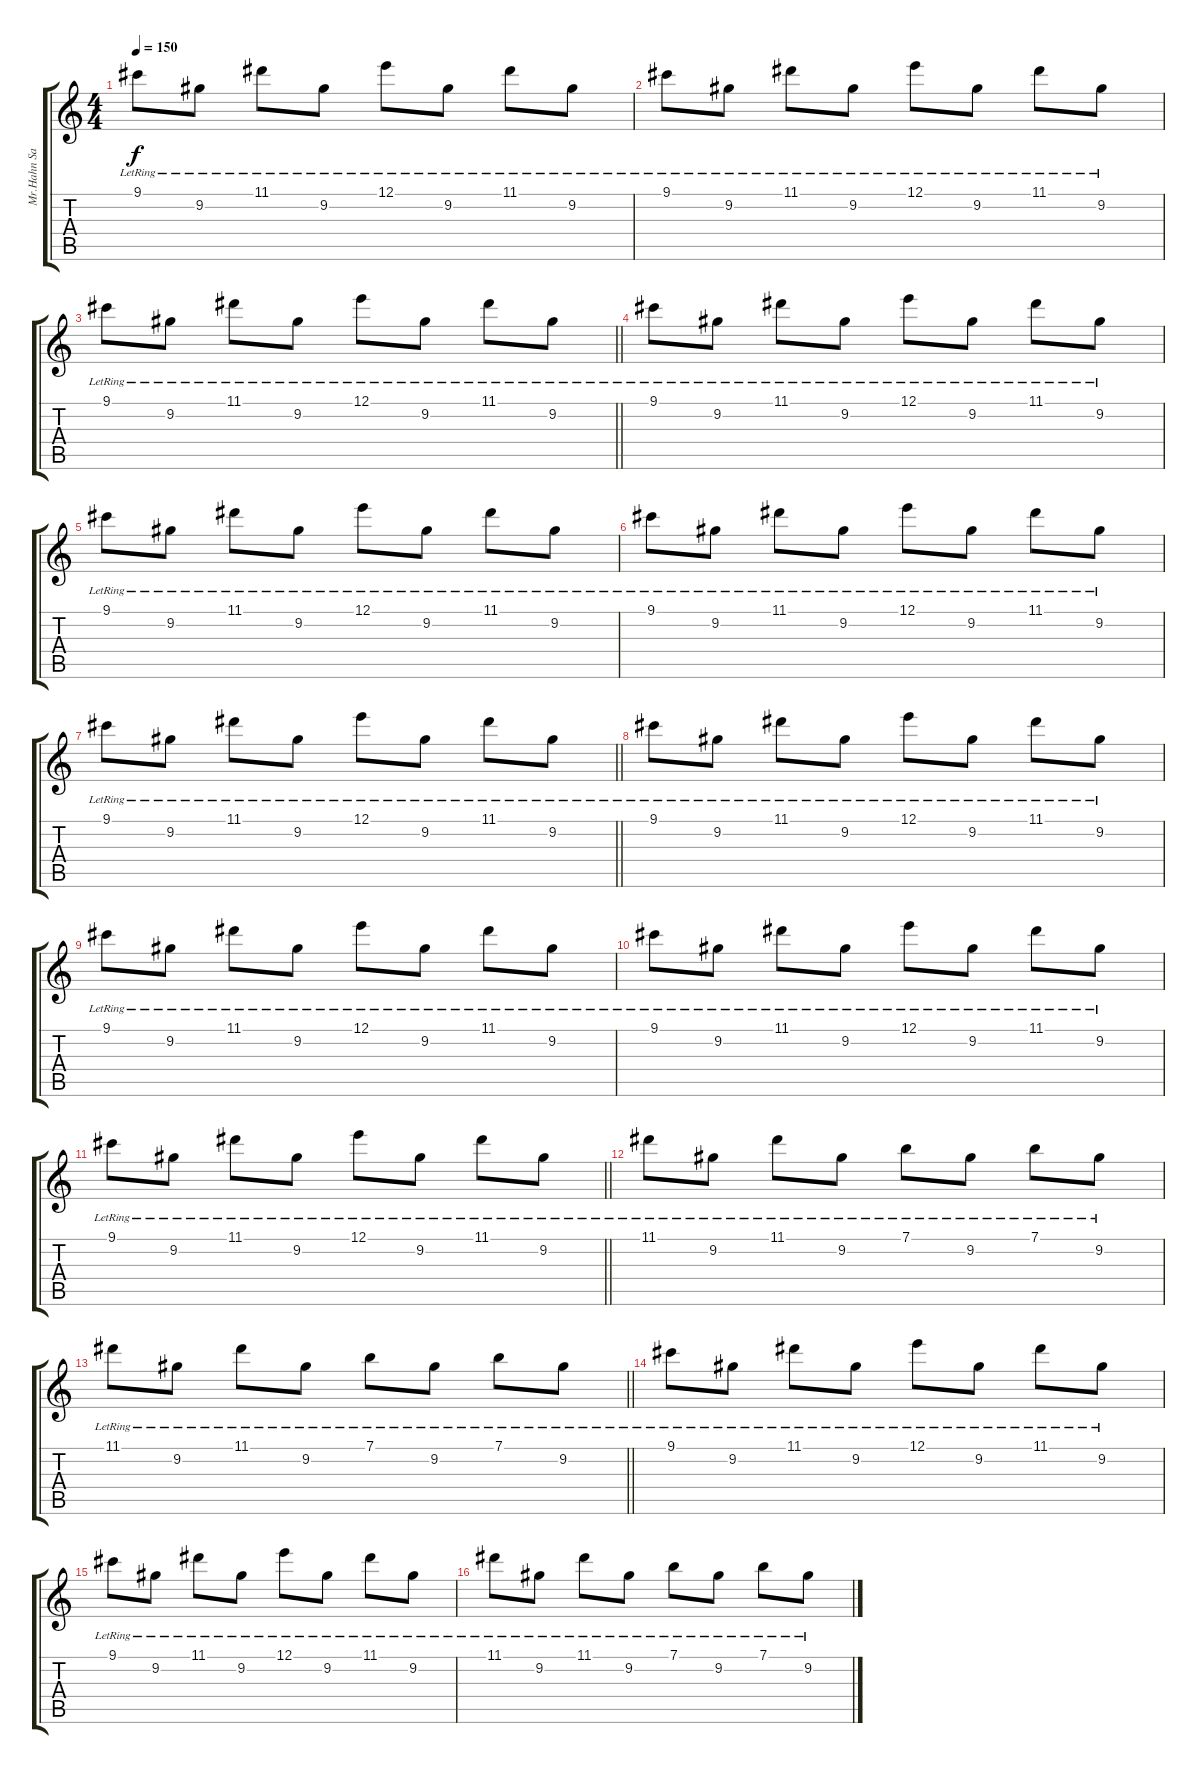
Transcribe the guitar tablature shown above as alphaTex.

\track ("Mr.Hahn Sampler2" "Mr.Hahn Sa") {instrument distortionguitar}
\staff {score tabs}
\tuning (E4 B3 G3 D3 A2 E2) {hide}
\ts (4 4)
\tempo 150
\clef g2
\ks c
9.1{lr}.8{dy f} 9.2{lr}.8 11.1{lr}.8 9.2{lr}.8 12.1{lr}.8 9.2{lr}.8 11.1{lr}.8 9.2{lr}.8 |
9.1{lr}.8 9.2{lr}.8 11.1{lr}.8 9.2{lr}.8 12.1{lr}.8 9.2{lr}.8 11.1{lr}.8 9.2{lr}.8 |
\barLineRight lightlight
9.1{lr}.8 9.2{lr}.8 11.1{lr}.8 9.2{lr}.8 12.1{lr}.8 9.2{lr}.8 11.1{lr}.8 9.2{lr}.8 |
9.1{lr}.8 9.2{lr}.8 11.1{lr}.8 9.2{lr}.8 12.1{lr}.8 9.2{lr}.8 11.1{lr}.8 9.2{lr}.8 |
9.1{lr}.8 9.2{lr}.8 11.1{lr}.8 9.2{lr}.8 12.1{lr}.8 9.2{lr}.8 11.1{lr}.8 9.2{lr}.8 |
9.1{lr}.8 9.2{lr}.8 11.1{lr}.8 9.2{lr}.8 12.1{lr}.8 9.2{lr}.8 11.1{lr}.8 9.2{lr}.8 |
\barLineRight lightlight
9.1{lr}.8 9.2{lr}.8 11.1{lr}.8 9.2{lr}.8 12.1{lr}.8 9.2{lr}.8 11.1{lr}.8 9.2{lr}.8 |
9.1{lr}.8 9.2{lr}.8 11.1{lr}.8 9.2{lr}.8 12.1{lr}.8 9.2{lr}.8 11.1{lr}.8 9.2{lr}.8 |
9.1{lr}.8 9.2{lr}.8 11.1{lr}.8 9.2{lr}.8 12.1{lr}.8 9.2{lr}.8 11.1{lr}.8 9.2{lr}.8 |
9.1{lr}.8 9.2{lr}.8 11.1{lr}.8 9.2{lr}.8 12.1{lr}.8 9.2{lr}.8 11.1{lr}.8 9.2{lr}.8 |
\barLineRight lightlight
9.1{lr}.8 9.2{lr}.8 11.1{lr}.8 9.2{lr}.8 12.1{lr}.8 9.2{lr}.8 11.1{lr}.8 9.2{lr}.8 |
11.1{lr}.8 9.2{lr}.8 11.1{lr}.8 9.2{lr}.8 7.1{lr}.8 9.2{lr}.8 7.1{lr}.8 9.2{lr}.8 |
\barLineRight lightlight
11.1{lr}.8 9.2{lr}.8 11.1{lr}.8 9.2{lr}.8 7.1{lr}.8 9.2{lr}.8 7.1{lr}.8 9.2{lr}.8 |
9.1{lr}.8 9.2{lr}.8 11.1{lr}.8 9.2{lr}.8 12.1{lr}.8 9.2{lr}.8 11.1{lr}.8 9.2{lr}.8 |
9.1{lr}.8 9.2{lr}.8 11.1{lr}.8 9.2{lr}.8 12.1{lr}.8 9.2{lr}.8 11.1{lr}.8 9.2{lr}.8 |
11.1{lr}.8 9.2{lr}.8 11.1{lr}.8 9.2{lr}.8 7.1{lr}.8 9.2{lr}.8 7.1{lr}.8 9.2{lr}.8
